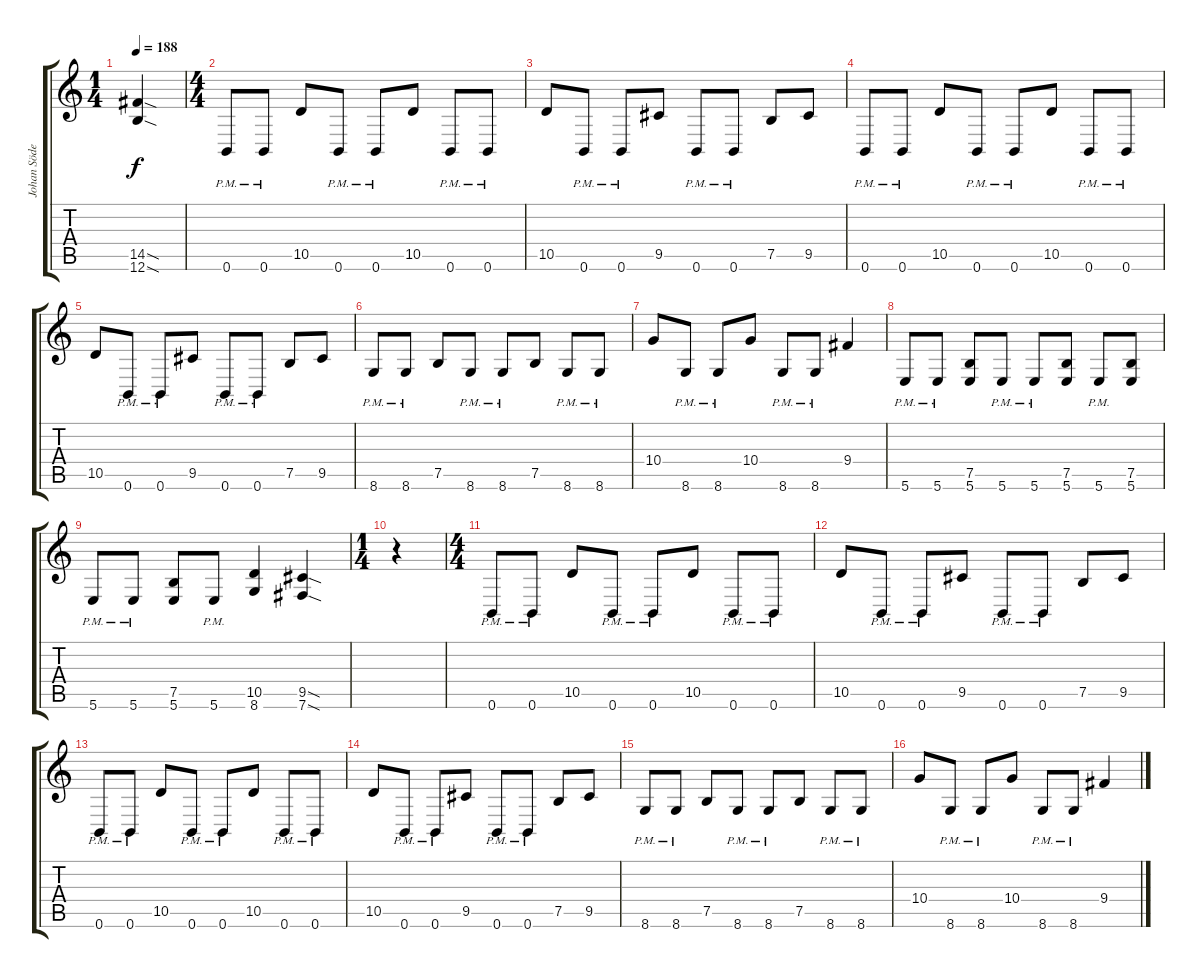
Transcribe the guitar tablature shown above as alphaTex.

\track ("Johan Söderberg" "Johan Söde") {instrument distortionguitar}
\staff {score tabs}
\tuning (B3 Gb3 D3 A2 E2 B1) {hide}
\ts (1 4)
\tempo 188
\clef g2
\ks c
(14.5{sod} 12.6{sod}).4{dy f instrument distortionguitar} |
\ts (4 4)
0.6{pm}.8 0.6{pm}.8 10.5.8 0.6{pm}.8 0.6{pm}.8 10.5.8 0.6{pm}.8 0.6{pm}.8 |
10.5.8 0.6{pm}.8 0.6{pm}.8 9.5.8 0.6{pm}.8 0.6{pm}.8 7.5.8 9.5.8 |
0.6{pm}.8 0.6{pm}.8 10.5.8 0.6{pm}.8 0.6{pm}.8 10.5.8 0.6{pm}.8 0.6{pm}.8 |
10.5.8 0.6{pm}.8 0.6{pm}.8 9.5.8 0.6{pm}.8 0.6{pm}.8 7.5.8 9.5.8 |
8.6{pm}.8 8.6{pm}.8 7.5.8 8.6{pm}.8 8.6{pm}.8 7.5.8 8.6{pm}.8 8.6{pm}.8 |
10.4.8 8.6{pm}.8 8.6{pm}.8 10.4.8 8.6{pm}.8 8.6{pm}.8 9.4.4 |
5.6{pm}.8 5.6{pm}.8 (7.5 5.6).8 5.6{pm}.8 5.6{pm}.8 (7.5 5.6).8 5.6{pm}.8 (7.5 5.6).8 |
5.6{pm}.8 5.6{pm}.8 (7.5 5.6).8 5.6{pm}.8 (10.5 8.6).4 (9.5{sod} 7.6{sod}).4 |
\ts (1 4)
r.4 |
\ts (4 4)
0.6{pm}.8 0.6{pm}.8 10.5.8 0.6{pm}.8 0.6{pm}.8 10.5.8 0.6{pm}.8 0.6{pm}.8 |
10.5.8 0.6{pm}.8 0.6{pm}.8 9.5.8 0.6{pm}.8 0.6{pm}.8 7.5.8 9.5.8 |
0.6{pm}.8 0.6{pm}.8 10.5.8 0.6{pm}.8 0.6{pm}.8 10.5.8 0.6{pm}.8 0.6{pm}.8 |
10.5.8 0.6{pm}.8 0.6{pm}.8 9.5.8 0.6{pm}.8 0.6{pm}.8 7.5.8 9.5.8 |
8.6{pm}.8 8.6{pm}.8 7.5.8 8.6{pm}.8 8.6{pm}.8 7.5.8 8.6{pm}.8 8.6{pm}.8 |
10.4.8 8.6{pm}.8 8.6{pm}.8 10.4.8 8.6{pm}.8 8.6{pm}.8 9.4.4
